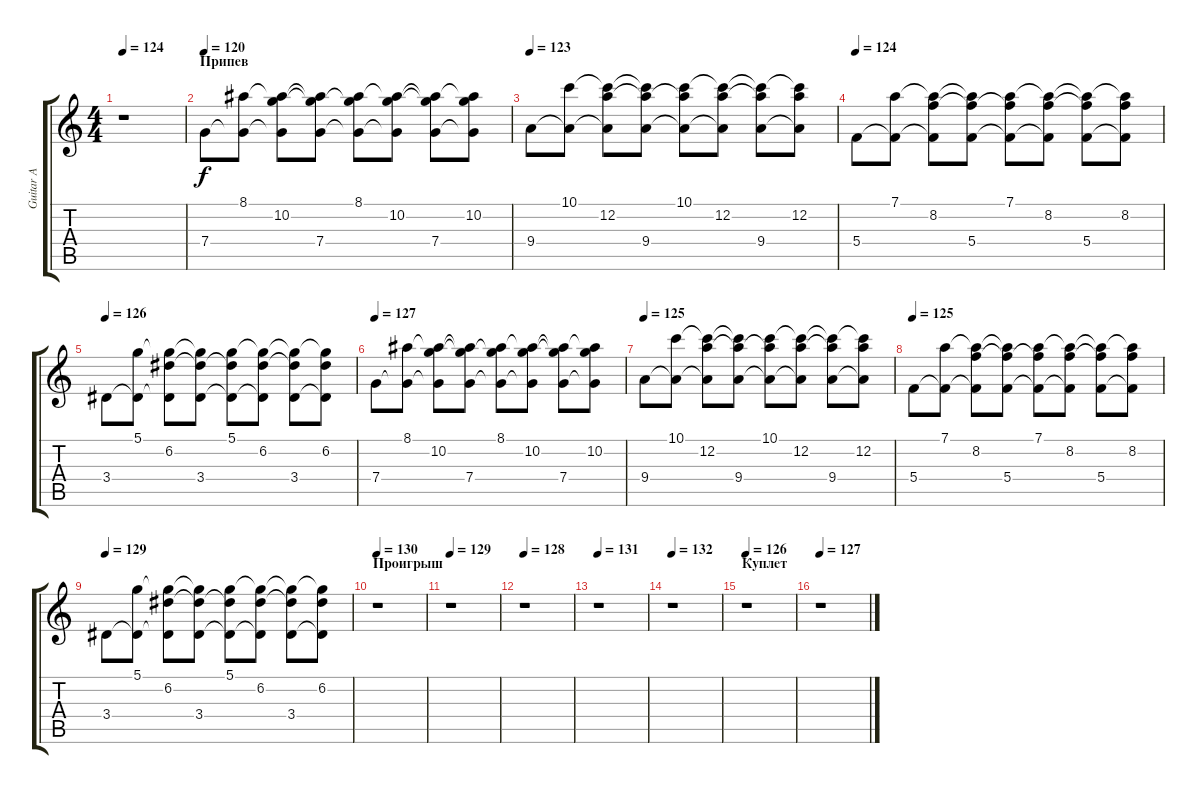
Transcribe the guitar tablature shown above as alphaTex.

\track ("Guitar A" "Guitar A") {instrument acousticguitarsteel}
\staff {score tabs}
\tuning (D4 A3 F3 C3 G2 D2) {hide}
\ts (4 4)
\tempo 124
\clef g2
\ks c
r.1{dy f} |
\section ("" "Припев")
\tempo 120
7.4.8 (8.1 7.4{t}).8 (8.1{t} 10.2 7.4{t}).8 (8.1{t} 10.2{t} 7.4).8 (8.1 10.2{t} 7.4{t}).8 (8.1{t} 10.2 7.4{t}).8 (8.1{t} 10.2{t} 7.4).8 (8.1{t} 10.2 7.4{t}).8 |
\tempo 123
9.4.8 (10.1 9.4{t}).8 (10.1{t} 12.2 9.4{t}).8 (10.1{t} 12.2{t} 9.4).8 (10.1 12.2{t} 9.4{t}).8 (10.1{t} 12.2 9.4{t}).8 (10.1{t} 12.2{t} 9.4).8 (10.1{t} 12.2 9.4{t}).8 |
\tempo 124
5.4.8 (7.1 5.4{t}).8 (7.1{t} 8.2 5.4{t}).8 (7.1{t} 8.2{t} 5.4).8 (7.1 8.2{t} 5.4{t}).8 (7.1{t} 8.2 5.4{t}).8 (7.1{t} 8.2{t} 5.4).8 (7.1{t} 8.2 5.4{t}).8 |
\tempo 126
3.4.8 (5.1 3.4{t}).8 (5.1{t} 6.2 3.4{t}).8 (5.1{t} 6.2{t} 3.4).8 (5.1 6.2{t} 3.4{t}).8 (5.1{t} 6.2 3.4{t}).8 (5.1{t} 6.2{t} 3.4).8 (5.1{t} 6.2 3.4{t}).8 |
\tempo 127
7.4.8 (8.1 7.4{t}).8 (8.1{t} 10.2 7.4{t}).8 (8.1{t} 10.2{t} 7.4).8 (8.1 10.2{t} 7.4{t}).8 (8.1{t} 10.2 7.4{t}).8 (8.1{t} 10.2{t} 7.4).8 (8.1{t} 10.2 7.4{t}).8 |
\tempo 125
9.4.8 (10.1 9.4{t}).8 (10.1{t} 12.2 9.4{t}).8 (10.1{t} 12.2{t} 9.4).8 (10.1 12.2{t} 9.4{t}).8 (10.1{t} 12.2 9.4{t}).8 (10.1{t} 12.2{t} 9.4).8 (10.1{t} 12.2 9.4{t}).8 |
\tempo 125
5.4.8 (7.1 5.4{t}).8 (7.1{t} 8.2 5.4{t}).8 (7.1{t} 8.2{t} 5.4).8 (7.1 8.2{t} 5.4{t}).8 (7.1{t} 8.2 5.4{t}).8 (7.1{t} 8.2{t} 5.4).8 (7.1{t} 8.2 5.4{t}).8 |
\tempo 129
3.4.8 (5.1 3.4{t}).8 (5.1{t} 6.2 3.4{t}).8 (5.1{t} 6.2{t} 3.4).8 (5.1 6.2{t} 3.4{t}).8 (5.1{t} 6.2 3.4{t}).8 (5.1{t} 6.2{t} 3.4).8 (5.1{t} 6.2 3.4{t}).8 |
\section ("" "Проигрыш")
\tempo 130
r.1 |
\tempo 129
r.1 |
\tempo 128
r.1 |
\tempo 131
r.1 |
\tempo 132
r.1 |
\section ("" "Куплет")
\tempo 126
r.1 |
\tempo 127
r.1
